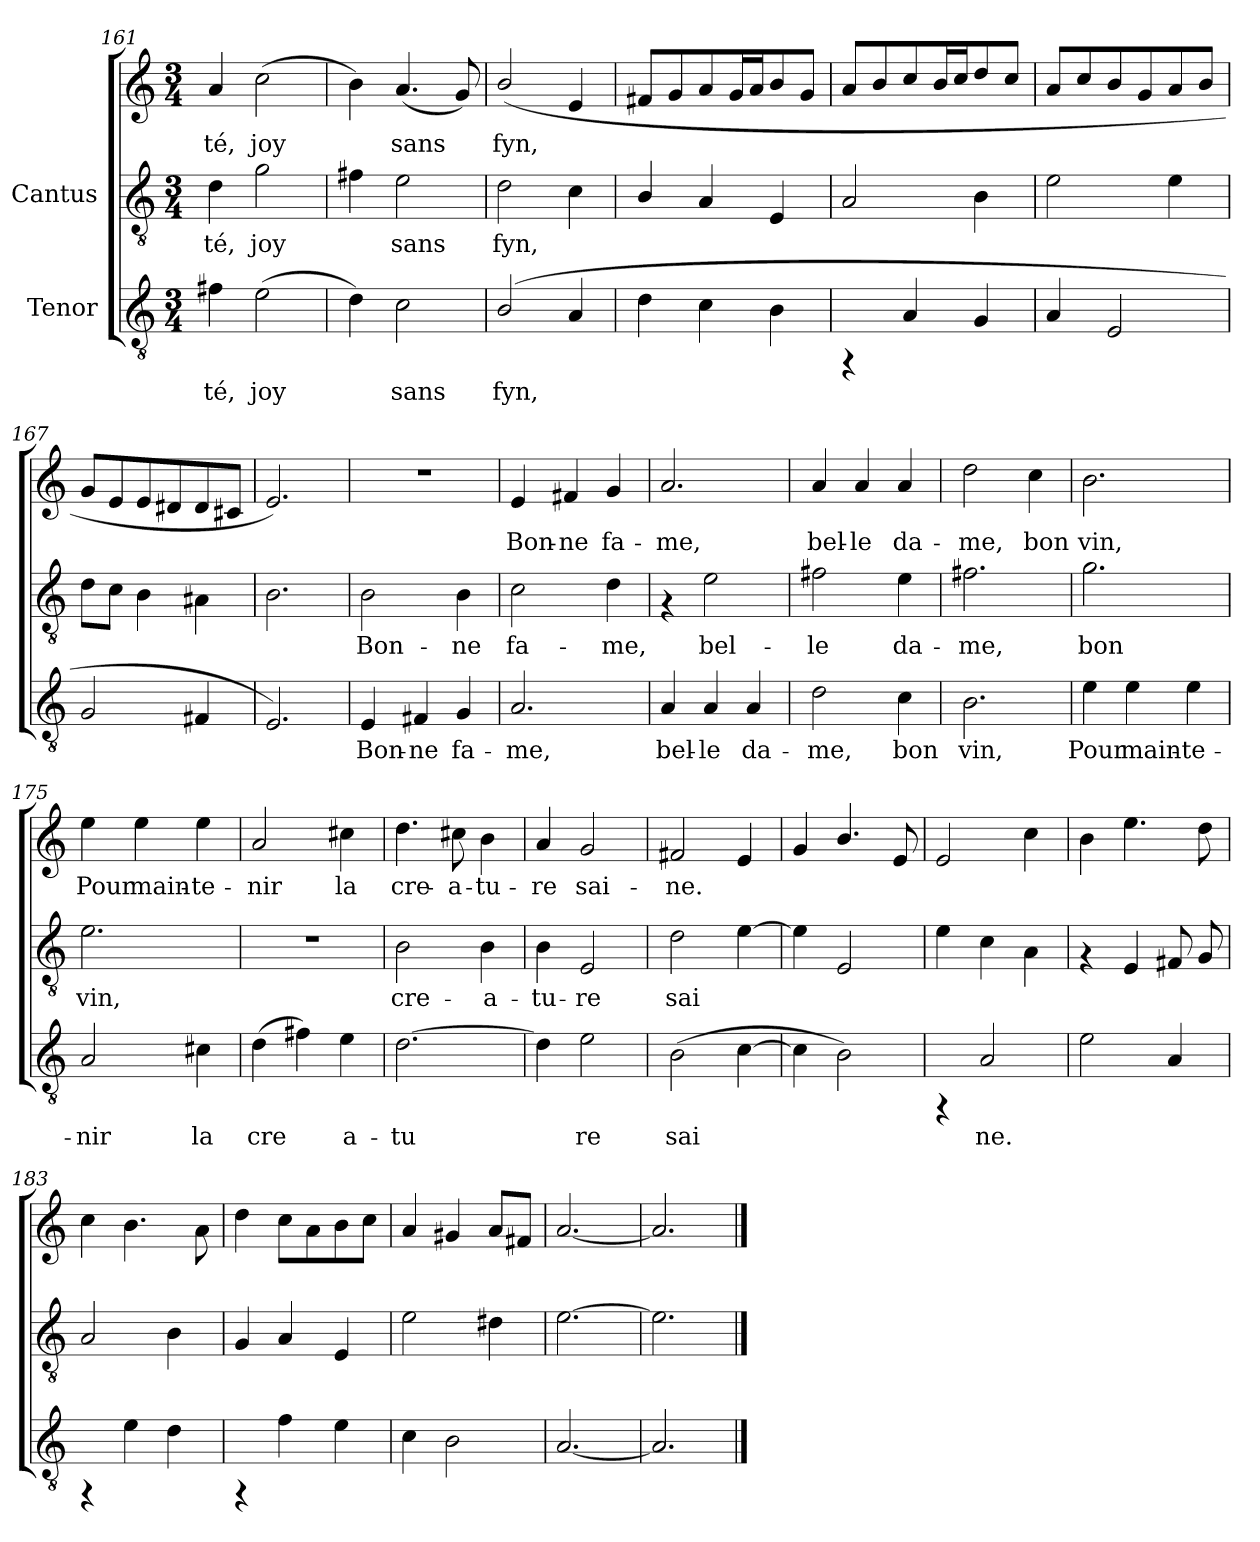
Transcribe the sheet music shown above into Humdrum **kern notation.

**kern	**text	**kern	**text	**kern	**text
*part2	*part2	*part1	*part1	*part1	*part1
*staff3	*staff3	*staff2	*staff2	*staff1	*staff1
*I"Tenor	*	*I"Cantus	*	*	*
*clefGv2	*	*clefGv2	*	*clefG2	*
*M3/4	*	*M3/4	*	*M3/4	*
=161	=161	=161	=161	=161	=161
!	!LO:LY:b:cj	!	!LO:LY:b:cj	!	!LO:LY:b
4f#X\	-té,	4d\	té,	4a/	-té,
!	!LO:LY:b:cj	!	!LO:LY:b:cj	!	!LO:LY:b
(>2e\	joy	2g\	joy	(>2cc\	joy
!!LO:LB:g=z
=162	=162	=162	=162	=162	=162
!	!LO:LY:b:cj	!	!LO:LY:b:cj	!	!LO:LY:b
4d\)	.	4f#X\	.	4b\)	.
!	!LO:LY:b:cj	!	!LO:LY:b:cj	!	!LO:LY:b
2c\	sans	2e\	sans	(<4.a/	sans
!	!	!	!	!	!LO:LY:b
.	.	.	.	8g/)	.
=163	=163	=163	=163	=163	=163
!	!LO:LY:b:cj	!	!LO:LY:b:cj	!	!LO:LY:b
(<2B/	fyn,	2d\	fyn,	(<2b/	fyn,
!	!LO:LY:b:cj	!	!LO:LY:b:cj	!	!LO:LY:b
4A/	.	4c\	.	4e/	.
=164	=164	=164	=164	=164	=164
4d\	.	4B/	.	8f#X/L	.
.	.	.	.	8g/	.
4c\	.	4A/	.	8a/	.
.	.	.	.	16g/	.
.	.	.	.	16a/	.
4B\	.	4E/	.	8b/	.
.	.	.	.	8g/J	.
=165	=165	=165	=165	=165	=165
4rFF	.	2A/	.	8a/L	.
.	.	.	.	8b/	.
4A/	.	.	.	8cc/	.
.	.	.	.	16b/	.
.	.	.	.	16cc/	.
4G/	.	4B\	.	8dd/	.
.	.	.	.	8cc/J	.
=166	=166	=166	=166	=166	=166
4A/	.	2e\	.	8a/L	.
.	.	.	.	8cc/	.
2E/	.	.	.	8b/	.
.	.	.	.	8g/	.
.	.	4e\	.	8a/	.
.	.	.	.	8b/J	.
=167	=167	=167	=167	=167	=167
2G/	.	8d\L	.	8g/L	.
.	.	8c\J	.	8e/	.
.	.	4B\	.	8e/	.
.	.	.	.	8d#X/	.
4F#X/	.	4A#X\	.	8d#/	.
.	.	.	.	8c#X/J	.
=168	=168	=168	=168	=168	=168
2.E/)	.	2.B\	.	2.e/)	.
!!LO:LB:g=z
=169	=169	=169	=169	=169	=169
!	!LO:LY:b:cj	!	!LO:LY:b:cj	!	!
4E/	Bon-	2B\	Bon-	2.r	.
!	!LO:LY:b:cj	!	!	!	!
4F#X/	-ne	.	.	.	.
!	!LO:LY:b:cj	!	!LO:LY:b:cj	!	!
4G/	fa-	4B\	-ne	.	.
=170	=170	=170	=170	=170	=170
!	!LO:LY:b:cj	!	!LO:LY:b:cj	!	!LO:LY:b
2.A/	-me,	2c\	-fa-	4e/	Bon-
!	!	!	!	!	!LO:LY:b
.	.	.	.	4f#X/	-ne
!	!	!	!LO:LY:b:cj	!	!LO:LY:b
.	.	4d\	-me,	4g/	fa-
=171	=171	=171	=171	=171	=171
!	!LO:LY:b:cj	!	!	!	!LO:LY:b
4A/	bel-	4rF	.	2.a/	me,
!	!LO:LY:b:cj	!	!LO:LY:b:cj	!	!
4A/	-le	2e\	bel-	.	.
!	!LO:LY:b:cj	!	!	!	!
4A/	da-	.	.	.	.
=172	=172	=172	=172	=172	=172
!	!LO:LY:b:cj	!	!LO:LY:b:cj	!	!LO:LY:b
2d\	-me,	2f#X\	-le	4a/	-bel-
!	!	!	!	!	!LO:LY:b
.	.	.	.	4a/	-le
!	!LO:LY:b:cj	!	!LO:LY:b:cj	!	!LO:LY:b
4c\	bon	4e\	da-	4a/	da-
=173	=173	=173	=173	=173	=173
!	!LO:LY:b:cj	!	!LO:LY:b:cj	!	!LO:LY:b
2.B\	vin,	2.f#X\	me,	2dd\	-me,
!	!	!	!	!	!LO:LY:b
.	.	.	.	4cc\	bon
=174	=174	=174	=174	=174	=174
!	!LO:LY:b:cj	!	!LO:LY:b:cj	!	!LO:LY:b
4e\	Pour	2.g\	bon	2.b\	vin,
!	!LO:LY:b:cj	!	!	!	!
4e\	main-	.	.	.	.
!	!LO:LY:b:cj	!	!	!	!
4e\	-te-	.	.	.	.
!!LO:PB:g=z
=175	=175	=175	=175	=175	=175
!	!LO:LY:b:cj	!	!LO:LY:b:cj	!	!LO:LY:b
2A/	-nir	2.e\	-vin,	4ee\	Pour
!	!	!	!	!	!LO:LY:b
.	.	.	.	4ee\	main-
!	!LO:LY:b:cj	!	!	!	!LO:LY:b
4c#X\	la	.	.	4ee\	-te-
=176	=176	=176	=176	=176	=176
!	!LO:LY:b:cj	!	!	!	!LO:LY:b
(>4d\	cre-	2.r	.	2a/	nir
!	!LO:LY:b:cj	!	!	!	!
4f#X\)	-	.	.	.	.
!	!LO:LY:b:cj	!	!	!	!LO:LY:b
4e\	a-	.	.	4cc#X\	la
=177	=177	=177	=177	=177	=177
!	!LO:LY:b:cj	!	!LO:LY:b:cj	!	!LO:LY:b
[>2.d\	-tu-	2B\	-cre-	4.dd\	cre-
!	!	!	!	!	!LO:LY:b
.	.	.	.	8cc#X\	-a-
!	!	!	!LO:LY:b:cj	!	!LO:LY:b
.	.	4B\	-a-	4b\	-tu-
=178	=178	=178	=178	=178	=178
!	!LO:LY:b:cj	!	!LO:LY:b:cj	!	!LO:LY:b
4d\]	-	4B\	-tu-	4a/	-re
!	!LO:LY:b:cj	!	!LO:LY:b:cj	!	!LO:LY:b
2e\	re	2E/	-re	2g/	sai-
=179	=179	=179	=179	=179	=179
!	!LO:LY:b:cj	!	!LO:LY:b:cj	!	!LO:LY:b
(>2B\	sai-	2d\	sai	2f#X/	ne.
!	!LO:LY:b:cj	!	!LO:LY:b:cj	!	!LO:LY:b
[>4c\	--	[>4e\	.	4e/	.
=180	=180	=180	=180	=180	=180
4c\]	.	4e\]	.	4g/	.
2B\)	.	2E/	.	4.b/	.
.	.	.	.	8e/	.
=181	=181	=181	=181	=181	=181
4rFF	.	4e\	.	2e/	.
!	!LO:LY:b:cj	!	!	!	!
2A/	-ne.	4c\	.	.	.
.	.	4A\	.	4cc\	.
!!LO:LB:g=z
=182	=182	=182	=182	=182	=182
2e\	.	4rF	.	4b\	.
.	.	4E/	.	4.ee\	.
4A/	.	8F#X/	.	.	.
.	.	8G/	.	8dd\	.
=183	=183	=183	=183	=183	=183
4rFF	.	2A/	.	4cc\	.
4e\	.	.	.	4.b\	.
4d\	.	4B\	.	.	.
.	.	.	.	8a\	.
=184	=184	=184	=184	=184	=184
4rFF	.	4G/	.	4dd\	.
4f\	.	4A/	.	8cc\L	.
.	.	.	.	8a\	.
4e\	.	4E/	.	8b\	.
.	.	.	.	8cc\J	.
=185	=185	=185	=185	=185	=185
4c\	.	2e\	.	4a/	.
2B\	.	.	.	4g#X/	.
.	.	4d#X\	.	8a/L	.
.	.	.	.	8f#X/J	.
=186	=186	=186	=186	=186	=186
[<2.A/	.	[>2.e\	.	[<2.a/	.
=187	=187	=187	=187	=187	=187
2.A/]	.	2.e\]	.	2.a/]	.
==	==	==	==	==	==
*-	*-	*-	*-	*-	*-
